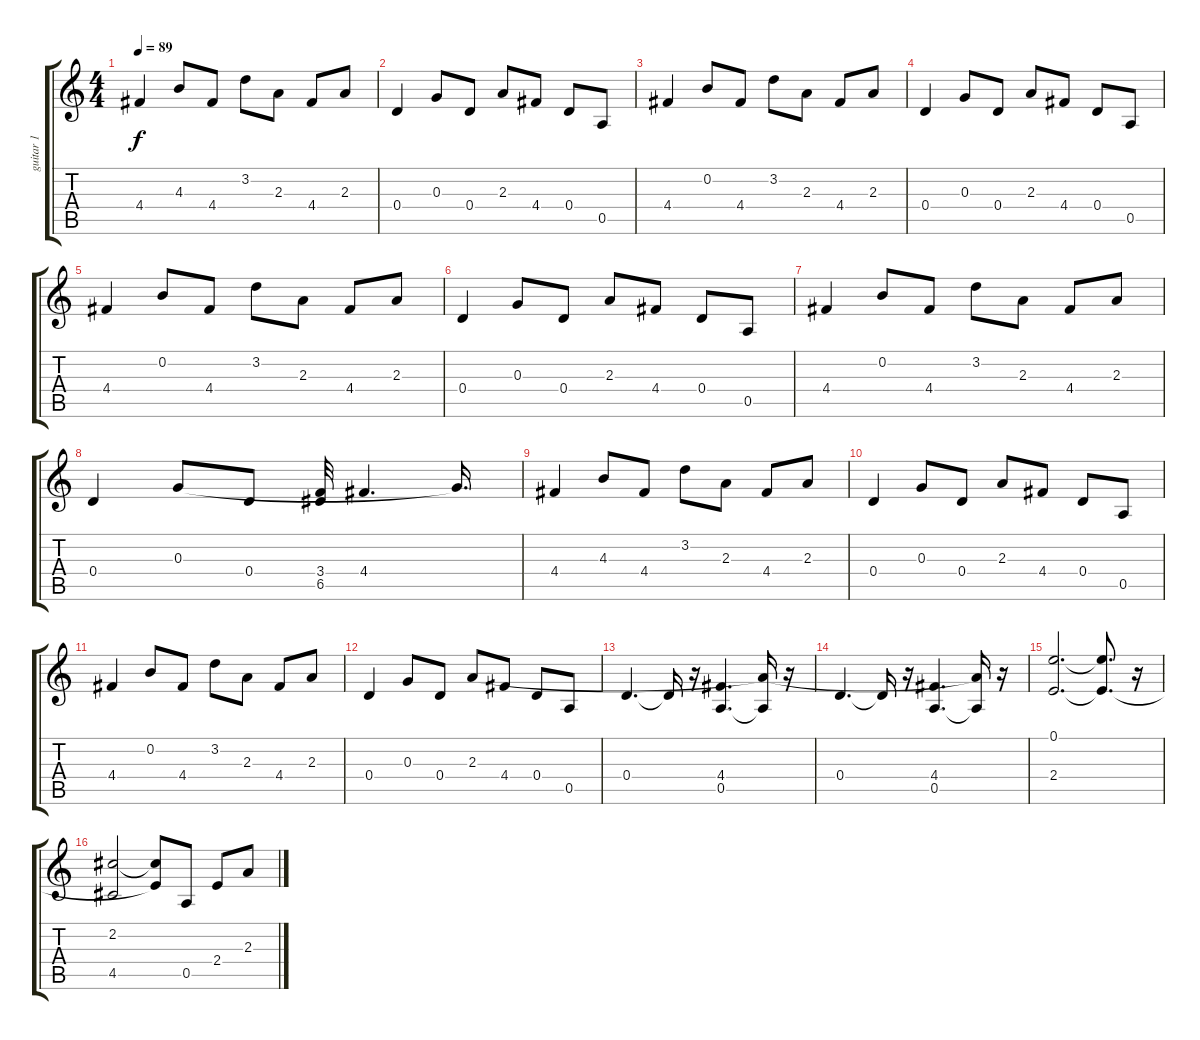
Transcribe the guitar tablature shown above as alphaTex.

\track ("guitar 1" "guitar 1") {instrument electricguitarclean}
\staff {score tabs}
\tuning (E4 B3 G3 D3 A2 E2) {hide}
\ts (4 4)
\tempo 89
\clef g2
\ks c
4.4.4{dy f} 4.3.8 4.4.8 3.2.8 2.3.8 4.4.8 2.3.8 |
0.4.4 0.3.8 0.4.8 2.3.8 4.4.8 0.4.8 0.5.8 |
4.4.4 0.2.8 4.4.8 3.2.8 2.3.8 4.4.8 2.3.8 |
0.4.4 0.3.8 0.4.8 2.3.8 4.4.8 0.4.8 0.5.8 |
4.4.4 0.2.8 4.4.8 3.2.8 2.3.8 4.4.8 2.3.8 |
0.4.4 0.3.8 0.4.8 2.3.8 4.4.8 0.4.8 0.5.8 |
4.4.4 0.2.8 4.4.8 3.2.8 2.3.8 4.4.8 2.3.8 |
0.4.4 0.3.8 0.4.8 (3.4 6.5).32 4.4.4{d} 0.3{t}.16{d} |
4.4.4 4.3.8 4.4.8 3.2.8 2.3.8 4.4.8 2.3.8 |
0.4.4 0.3.8 0.4.8 2.3.8 4.4.8 0.4.8 0.5.8 |
4.4.4 0.2.8 4.4.8 3.2.8 2.3.8 4.4.8 2.3.8 |
0.4.4 0.3.8 0.4.8 2.3.8 4.4.8 0.4.8 0.5.8 |
0.4.4{d} 0.4{t}.16 r.16 (4.4 0.5).4{d} (2.3{t} 0.5{t}).16 r.16 |
0.4.4{d} 0.4{t}.16 r.16 (4.4 0.5).4{d} (2.3{t} 0.5{t}).16 r.16 |
(0.1 2.4).2{d} (0.1{t} 2.4{t}).8{d} r.16 |
(2.2 4.5).2 (2.2{t} 2.4{t}).8 0.5.8 2.4.8 2.3.8
